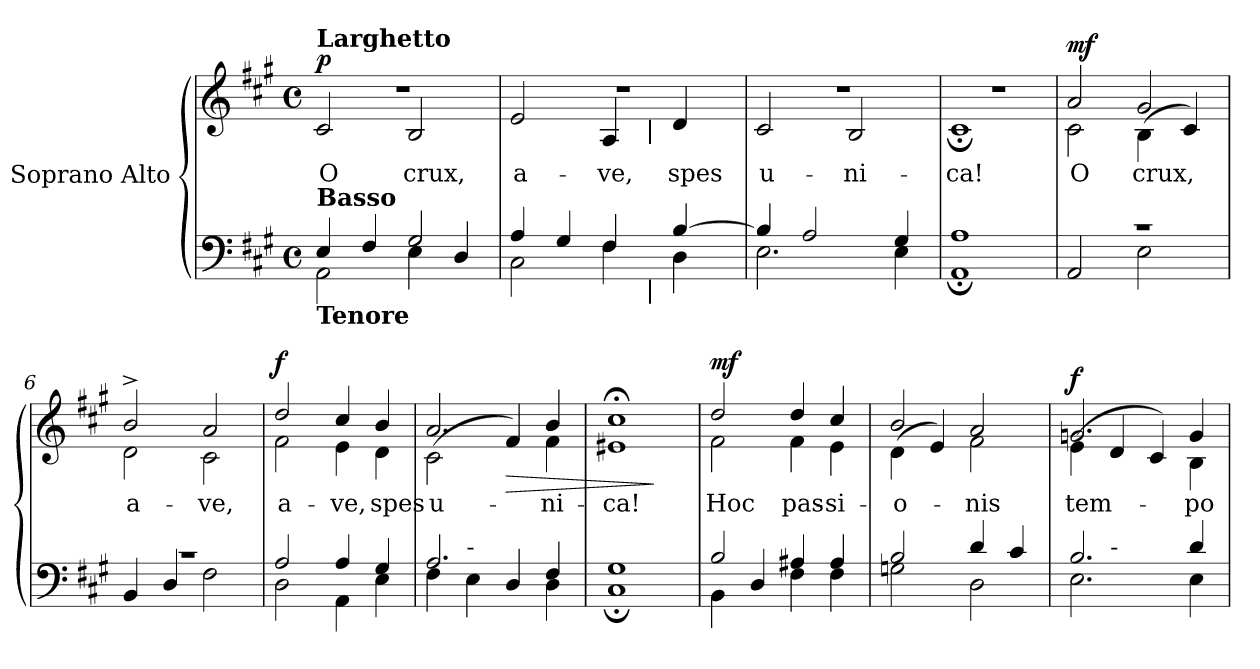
**kern	**kern	**text	**dynam
*part1	*part1	*part1	*part1
*staff2	*staff1	*staff1	*staff1/2
*I"Soprano Alto	*	*	*
!!LO:PB:g=z
*clefF4	*clefG2	*	*
*k[f#c#g#]	*k[f#c#g#]	*	*
*A:	*A:	*	*
*M4/4	*M4/4	*	*
*met(c)	*met(c)	*	*
=1	=1	=1	=1
*^	*^	*	*
!	!	!LO:TX:a:B:t=Larghetto	!	!	!
!LO:TX:b:B:t=Tenore	!	!	!	!	!
!LO:TX:B:t=Basso	!	!	!	!	!
!	!	!	!	!LO:LY:b:color=#000000	!
4Ei/	2AAi\	1r	2c#i/	O	p
4F#i/	.	.	.	.	.
!	!	!	!	!LO:LY:b:color=#000000	!
2G#i/	4Ei\	.	2Bi/	crux,	.
.	4Di/	.	.	.	.
=2	=2	=2	=2	=2	=2
!	!	!	!	!LO:LY:b:color=#000000	!
*	*^	*	*^	*	*
4Ai/	2C#i\	2ryy	1r	2ei/	2ryy	a-	.
4G#i/	.	.	.	.	.	.	.
!	!	!	!	!	!	!LO:LY:b:color=#000000	!
4F#i/	4F#i\	8ryy	.	4Ai/	8ryy	-ve,	.
.	.	64ryy	.	.	64ryy	.	.
.	.	256.ryy	.	.	256.ryy	.	.
!	!	!	!	!	!LO:TX:b:t=|	!	!
!	!	!LO:TX:b:t=|	!	!	!	!	!
.	.	4ryy	.	.	4ryy	.	.
!	!	!	!	!	!	!LO:LY:b:color=#000000	!
[4Bi/	4Di\	.	.	4di/	.	spes	.
.	.	16ryy	.	.	16ryy	.	.
.	.	32ryy	.	.	32ryy	.	.
.	.	128ryy	.	.	128ryy	.	.
.	.	512ryy	.	.	512ryy	.	.
*	*v	*v	*	*	*	*	*
*	*	*	*v	*v	*	*
=3	=3	=3	=3	=3	=3
*	*^	*	*^	*	*
!	!	!	!	!	!	!LO:LY:b:color=#000000	!
*	*v	*v	*	*	*	*	*
*	*	*	*v	*v	*	*
4Bi/]	2.Ei\	1r	2c#i/	u-	.
2Ai/	.	.	.	.	.
!	!	!	!	!LO:LY:b:color=#000000	!
.	.	.	2Bi/	-ni-	.
4G#i/	4Ei\	.	.	.	.
=4	=4	=4	=4	=4	=4
!	!	!	!	!LO:LY:b:color=#000000	!
1Ai	1AA;i	1r	1c#;i	-ca!	.
!!LO:LB:g=z	!!
=5	=5	=5	=5	=5	=5
!	!	!	!	!LO:LY:b:color=#000000	!
1r	2AAi/	2ai/	2c#i\	O	mf
!	!	!	!	!LO:LY:b:color=#000000	!
.	2Ei\	2g#i/	(4Bi\	crux,	.
.	.	.	4c#i/)	.	.
=6	=6	=6	=6	=6	=6
!	!	!	!	!LO:LY:b:color=#000000	!
1r	4BBi/	2b^i/	2di\	a-	.
.	4Di/	.	.	.	.
!	!	!	!	!LO:LY:b:color=#000000	!
.	2F#i\	2ai/	2c#i\	-ve,	.
=7	=7	=7	=7	=7	=7
!	!	!	!	!LO:LY:b:color=#000000	!
2Ai/	2Di\	2ddi/	2f#i\	a-	f
!	!	!	!	!LO:LY:b:color=#000000	!
4Ai/	4AAi\	4cc#i/	4ei\	-ve,	.
!	!	!	!	!LO:LY:b:color=#000000	!
4G#i/	4Ei\	4bi/	4di\	spes	.
=8	=8	=8	=8	=8	=8
!	!	!	!	!LO:LY:b:color=#000000	!
2.Ai/	4F#i\	2.ai/	(2c#i\	u-	.
!	!LO:TX:a:t=-	!	!	!	!
.	4Ei\	.	.	.	.
!	!	!	!	!	!LO:HP:b
.	4Di/	.	4f#i/)	.	>
!	!	!	!	!LO:LY:b:color=#000000	!
4F#i/	4Di\	4bi/	4f#i\	-ni-	.
=9	=9	=9	=9	=9	=9
!	!	!	!	!LO:LY:b:color=#000000	!
1G#i	1C#;i	1cc#;i	1e#Xi	-ca!	.
*v	*v	*	*	*	*
*	*v	*v	*	*
.	.	.	]
=10	=10	=10	=10
*^	*	*	*
!	!	!	!LO:LY:b:color=#000000	!
*	*	*^	*	*
2Bi/	4BBi\	2ddi/	2f#i\	Hoc	mf
.	4Di/	.	.	.	.
!	!	!	!	!LO:LY:b:color=#000000	!
4A#Xi/	4F#i\	4ddi/	4f#i\	pas-	.
!	!	!	!	!LO:LY:b:color=#000000	!
4A#i/	4F#i\	4cc#i/	4ei\	-si-	.
=11	=11	=11	=11	=11	=11
!	!	!	!	!LO:LY:b:color=#000000	!
2Bi/	2Gni\	2bi/	(4di\	-o-	.
.	.	.	4ei/)	.	.
!	!	!	!	!LO:LY:b:color=#000000	!
4di/	2Di\	2ai/	2f#i\	-nis	.
4c#i/	.	.	.	.	.
!!LO:LB:g=z	!!
=12	=12	=12	=12	=12	=12
!	!	!	!	!LO:LY:b:color=#000000	!
*	*^	*	*	*	*
2.Bi/	2.Ei\	4ryy	2.gni/	(4ei\	tem-	f
!	!	!LO:TX:a:t=-	!	!	!	!
.	.	2.ryy	.	4di/	.	.
.	.	.	.	4c#i/)	.	.
!	!	!	!	!	!LO:LY:b:color=#000000	!
4di/	4Ei\	.	4gi/	4Bi\	-po-	.
*v	*v	*v	*	*	*	*
*	*v	*v	*	*
=	=	=	=
*-	*-	*-	*-
